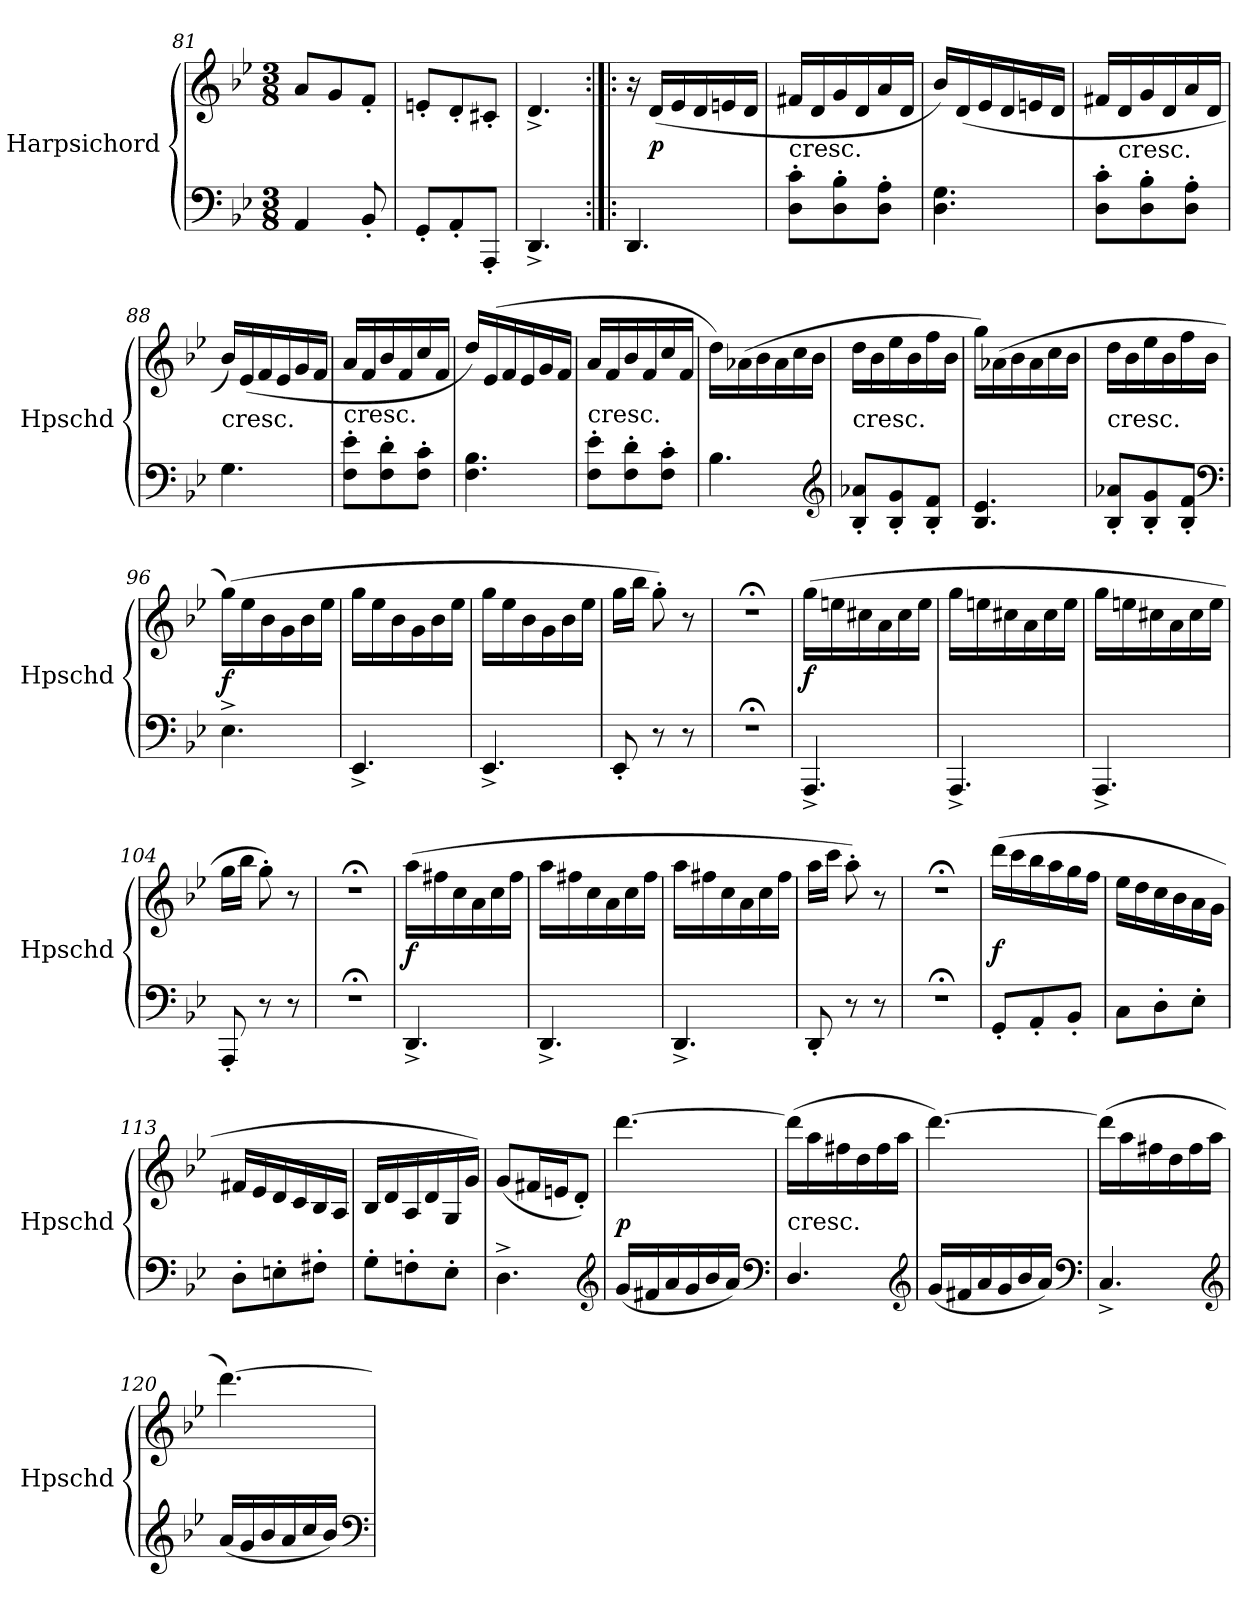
**kern	**kern	**dynam
*part1	*part1	*part1
*staff2	*staff1	*staff1/2
*I"Harpsichord	*	*
*I'Hpschd	*	*
*clefF4	*clefG2	*
*k[b-e-]	*k[b-e-]	*
*g:	*g:	*
*M3/8	*M3/8	*
=81	=81	=81
4AA/	8a/L	.
.	8g/	.
8BB-'/	8f'/J	.
=82	=82	=82
8GG'/L	8en'/L	.
8AA'/	8d'/	.
8AAA'/J	8c#X'/J	.
=83	=83	=83
4.DD^/	4.d^/	.
=84:|!|:	=84:|!|:	=84:|!|:
4.DD/	16r	.
.	(16d/LL	p
.	16e-/	.
.	16d/	.
.	16en/	.
.	16d/JJ	.
=85	=85	=85
!	!LO:TX:c:t=cresc.	!
8D'\ 8c'\L	16f#X/LL	.
.	16d/	.
8D'\ 8B-'\	16g/	.
.	16d/	.
8D'\ 8A'\J	16a/	.
.	16d/JJ	.
=86	=86	=86
4.D\ 4.G\	16b-/LL)	.
.	(16d/	.
.	16e-/	.
.	16d/	.
.	16en/	.
.	16d/JJ	.
=87	=87	=87
8D'\ 8c'\L	16f#X/LL	.
!	!LO:TX:c:t=cresc.	!
.	16d/	.
8D'\ 8B-'\	16g/	.
.	16d/	.
8D'\ 8A'\J	16a/	.
.	16d/JJ	.
=88	=88	=88
!	!LO:TX:c:t=cresc.	!
4.G\	16b-/LL)	.
.	(16e-/	.
.	16f/	.
.	16e-/	.
.	16g/	.
.	16f/JJ	.
=89	=89	=89
!	!LO:TX:c:t=cresc.	!
8F'\ 8e-'\L	16a/LL	.
.	16f/	.
8F'\ 8d'\	16b-/	.
.	16f/	.
8F'\ 8c'\J	16cc/	.
.	16f/JJ	.
=90	=90	=90
4.F\ 4.B-\	16dd/LL)	.
.	(16e-/	.
.	16f/	.
.	16e-/	.
.	16g/	.
.	16f/JJ	.
=91	=91	=91
!	!LO:TX:c:t=cresc.	!
8F'\ 8e-'\L	16a/LL	.
.	16f/	.
8F'\ 8d'\	16b-/	.
.	16f/	.
8F'\ 8c'\J	16cc/	.
.	16f/JJ	.
=92	=92	=92
4.B-\	16dd\LL)	.
.	(16a-X\	.
.	16b-\	.
.	16a-\	.
.	16cc\	.
.	16b-\JJ	.
*clefG2	*	*
=93	=93	=93
!	!LO:TX:c:t=cresc.	!
8B-'/ 8a-X'/L	16dd\LL	.
.	16b-\	.
8B-'/ 8g'/	16ee-\	.
.	16b-\	.
8B-'/ 8f'/J	16ff\	.
.	16b-\JJ	.
=94	=94	=94
4.B-/ 4.e-/	16gg\LL)	.
.	(16a-X\	.
.	16b-\	.
.	16a-\	.
.	16cc\	.
.	16b-\JJ	.
=95	=95	=95
!	!LO:TX:c:t=cresc.	!
8B-'/ 8a-X'/L	16dd\LL	.
.	16b-\	.
8B-'/ 8g'/	16ee-\	.
.	16b-\	.
8B-'/ 8f'/J	16ff\	.
.	16b-\JJ	.
*clefF4	*	*
=96	=96	=96
4.E-^\	(16gg\LL)	f
.	16ee-\	.
.	16b-\	.
.	16g\	.
.	16b-\	.
.	16ee-\JJ	.
=97	=97	=97
4.EE-^/	16gg\LL	.
.	16ee-\	.
.	16b-\	.
.	16g\	.
.	16b-\	.
.	16ee-\JJ	.
=98	=98	=98
4.EE-^/	16gg\LL	.
.	16ee-\	.
.	16b-\	.
.	16g\	.
.	16b-\	.
.	16ee-\JJ	.
=99	=99	=99
8EE-'/	16gg\LL	.
.	16bb-\JJ	.
8r	8gg'\)	.
8r	8r	.
=100	=100	=100
4.r;<	4.r;<	.
=101	=101	=101
4.AAA^/	(16gg\LL	f
.	16een\	.
.	16cc#X\	.
.	16a\	.
.	16cc#\	.
.	16ee\JJ	.
=102	=102	=102
4.AAA^/	16gg\LL	.
.	16een\	.
.	16cc#X\	.
.	16a\	.
.	16cc#\	.
.	16ee\JJ	.
=103	=103	=103
4.AAA^/	16gg\LL	.
.	16een\	.
.	16cc#X\	.
.	16a\	.
.	16cc#\	.
.	16ee\JJ	.
=104	=104	=104
8AAA'/	16gg\LL	.
.	16bb-\JJ	.
8r	8gg'\)	.
8r	8r	.
=105	=105	=105
4.r;<	4.r;<	.
=106	=106	=106
4.DD^/	(16aa\LL	f
.	16ff#X\	.
.	16cc\	.
.	16a\	.
.	16cc\	.
.	16ff#\JJ	.
=107	=107	=107
4.DD^/	16aa\LL	.
.	16ff#X\	.
.	16cc\	.
.	16a\	.
.	16cc\	.
.	16ff#\JJ	.
=108	=108	=108
4.DD^/	16aa\LL	.
.	16ff#X\	.
.	16cc\	.
.	16a\	.
.	16cc\	.
.	16ff#\JJ	.
=109	=109	=109
8DD'/	16aa\LL	.
.	16ccc\JJ	.
8r	8aa'\)	.
8r	8r	.
=110	=110	=110
4.r;<	4.r;<	.
=111	=111	=111
8GG'/L	(16ddd\LL	f
.	16ccc\	.
8AA'/	16bb-\	.
.	16aa\	.
8BB-'/J	16gg\	.
.	16ff\JJ	.
=112	=112	=112
8C\L	16ee-\LL	.
.	16dd\	.
8D'\	16cc\	.
.	16b-\	.
8E-'\J	16a\	.
.	16g\JJ	.
=113	=113	=113
8D'\L	16f#X/LL	.
.	16e-/	.
8En'\	16d/	.
.	16c/	.
8F#X'\J	16B-/	.
.	16A/JJ	.
=114	=114	=114
8G'\L	16B-/LL	.
.	16d/	.
8Fn'\	16A/	.
.	16d/	.
8E-'\J	16G/	.
.	16g/JJ)	.
=115	=115	=115
4.D^\	(8g/L	.
.	16f#X/L	.
.	16en/J	.
.	8d'/J)	.
*clefG2	*	*
=116	=116	=116
(16g/LL	[4.ddd\	p
16f#X/	.	.
16a/	.	.
16g/	.	.
16b-/	.	.
16a/JJ)	.	.
*clefF4	*	*
=117	=117	=117
!	!LO:TX:c:t=cresc.	!
4.D/	(16ddd\LL]	.
.	16aa\	.
.	16ff#X\	.
.	16dd\	.
.	16ff#\	.
.	16aa\JJ	.
*clefG2	*	*
=118	=118	=118
(16g/LL	[4.ddd\)	.
16f#X/	.	.
16a/	.	.
16g/	.	.
16b-/	.	.
16a/JJ)	.	.
*clefF4	*	*
=119	=119	=119
4.C^/	(16ddd\LL]	.
.	16aa\	.
.	16ff#X\	.
.	16dd\	.
.	16ff#\	.
.	16aa\JJ	.
*clefG2	*	*
=120	=120	=120
(16a/LL	[4.ddd\)	.
16g/	.	.
16b-/	.	.
16a/	.	.
16cc/	.	.
16b-/JJ)	.	.
*clefF4	*	*
=	=	=
*-	*-	*-
